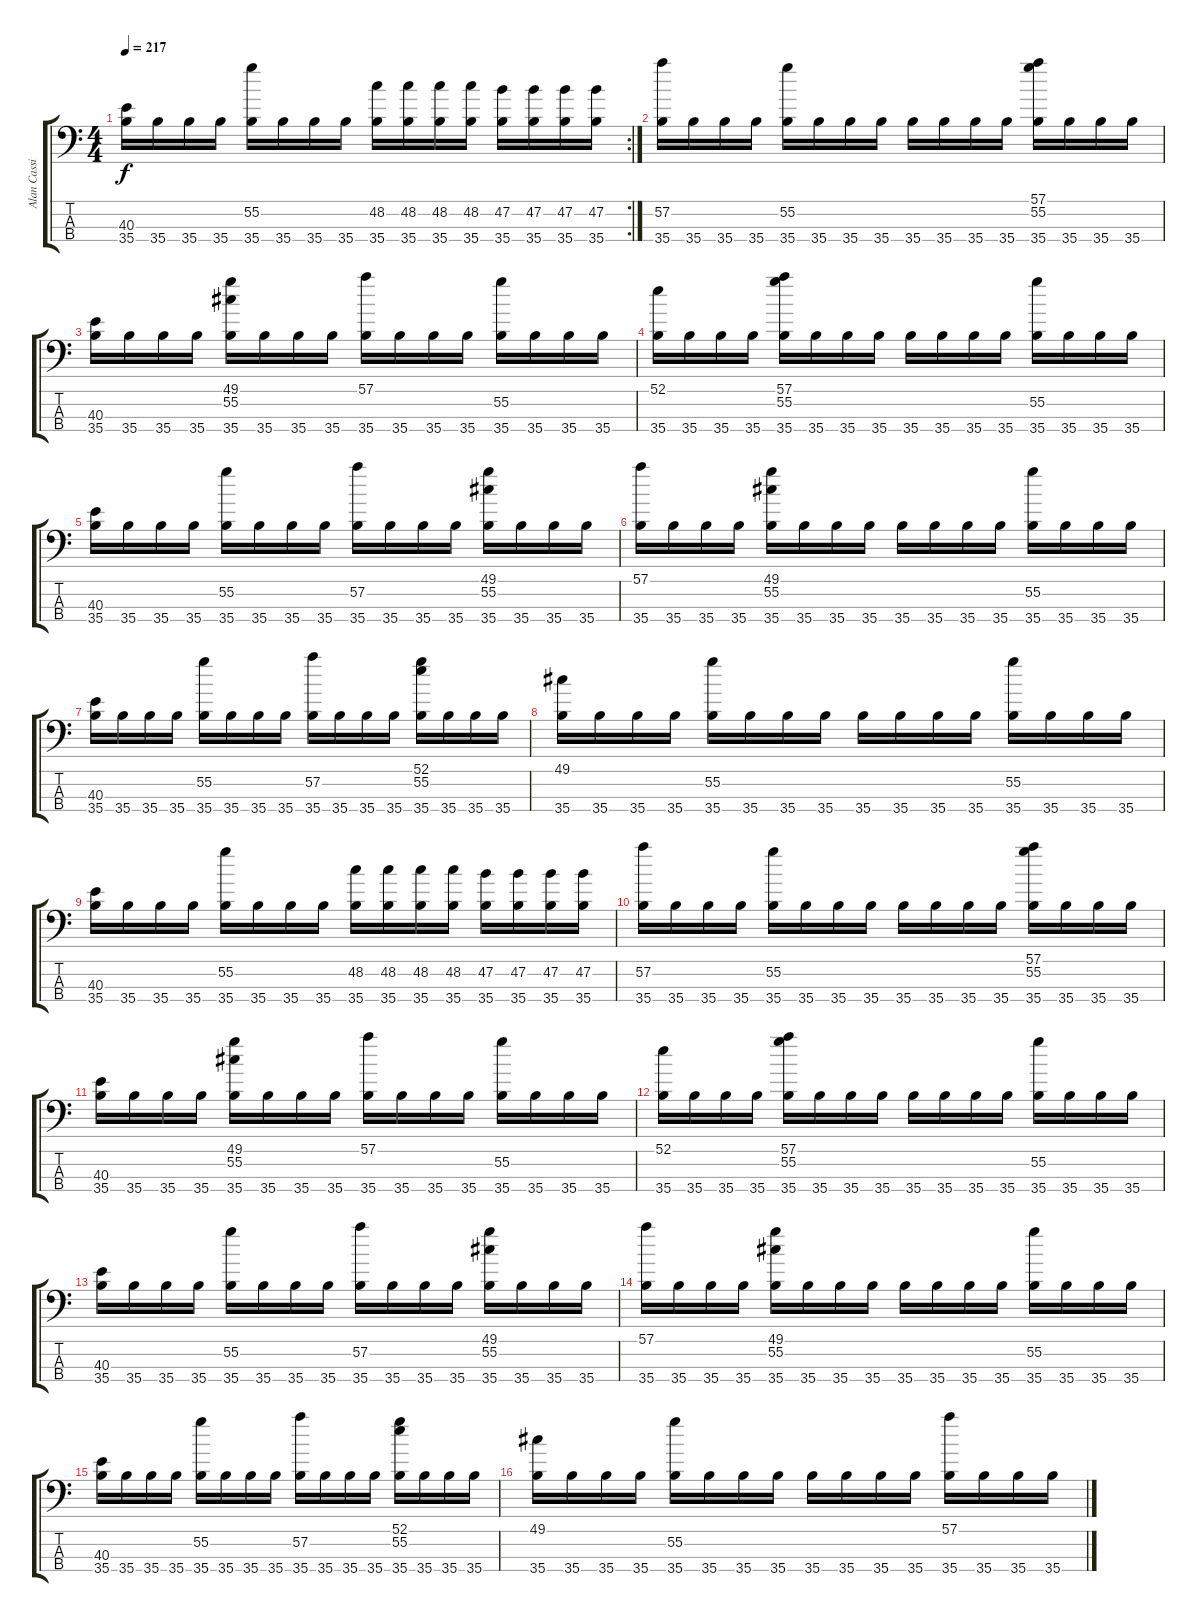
\track ("Alan Cassidy (Drums)" "Alan Cassi") {instrument acousticgrandpiano}
\staff {score tabs}
\tuning (C-1 C-1 C-1 C-1) {hide}
\rc 2
\ts (4 4)
\tempo 217
\clef f4
\ks c
(40.3 35.4).16{dy f} 35.4.16 35.4.16 35.4.16 (55.2 35.4).16 35.4.16 35.4.16 35.4.16 (48.2 35.4).16 (48.2 35.4).16 (48.2 35.4).16 (48.2 35.4).16 (47.2 35.4).16 (47.2 35.4).16 (47.2 35.4).16 (47.2 35.4).16 |
(57.2 35.4).16 35.4.16 35.4.16 35.4.16 (55.2 35.4).16 35.4.16 35.4.16 35.4.16 35.4.16 35.4.16 35.4.16 35.4.16 (57.1 55.2 35.4).16 35.4.16 35.4.16 35.4.16 |
(40.3 35.4).16 35.4.16 35.4.16 35.4.16 (49.1 55.2 35.4).16 35.4.16 35.4.16 35.4.16 (57.1 35.4).16 35.4.16 35.4.16 35.4.16 (55.2 35.4).16 35.4.16 35.4.16 35.4.16 |
(52.1 35.4).16 35.4.16 35.4.16 35.4.16 (57.1 55.2 35.4).16 35.4.16 35.4.16 35.4.16 35.4.16 35.4.16 35.4.16 35.4.16 (55.2 35.4).16 35.4.16 35.4.16 35.4.16 |
(40.3 35.4).16 35.4.16 35.4.16 35.4.16 (55.2 35.4).16 35.4.16 35.4.16 35.4.16 (57.2 35.4).16 35.4.16 35.4.16 35.4.16 (49.1 55.2 35.4).16 35.4.16 35.4.16 35.4.16 |
(57.1 35.4).16 35.4.16 35.4.16 35.4.16 (49.1 55.2 35.4).16 35.4.16 35.4.16 35.4.16 35.4.16 35.4.16 35.4.16 35.4.16 (55.2 35.4).16 35.4.16 35.4.16 35.4.16 |
(40.3 35.4).16 35.4.16 35.4.16 35.4.16 (55.2 35.4).16 35.4.16 35.4.16 35.4.16 (57.2 35.4).16 35.4.16 35.4.16 35.4.16 (52.1 55.2 35.4).16 35.4.16 35.4.16 35.4.16 |
(49.1 35.4).16 35.4.16 35.4.16 35.4.16 (55.2 35.4).16 35.4.16 35.4.16 35.4.16 35.4.16 35.4.16 35.4.16 35.4.16 (55.2 35.4).16 35.4.16 35.4.16 35.4.16 |
(40.3 35.4).16 35.4.16 35.4.16 35.4.16 (55.2 35.4).16 35.4.16 35.4.16 35.4.16 (48.2 35.4).16 (48.2 35.4).16 (48.2 35.4).16 (48.2 35.4).16 (47.2 35.4).16 (47.2 35.4).16 (47.2 35.4).16 (47.2 35.4).16 |
(57.2 35.4).16 35.4.16 35.4.16 35.4.16 (55.2 35.4).16 35.4.16 35.4.16 35.4.16 35.4.16 35.4.16 35.4.16 35.4.16 (57.1 55.2 35.4).16 35.4.16 35.4.16 35.4.16 |
(40.3 35.4).16 35.4.16 35.4.16 35.4.16 (49.1 55.2 35.4).16 35.4.16 35.4.16 35.4.16 (57.1 35.4).16 35.4.16 35.4.16 35.4.16 (55.2 35.4).16 35.4.16 35.4.16 35.4.16 |
(52.1 35.4).16 35.4.16 35.4.16 35.4.16 (57.1 55.2 35.4).16 35.4.16 35.4.16 35.4.16 35.4.16 35.4.16 35.4.16 35.4.16 (55.2 35.4).16 35.4.16 35.4.16 35.4.16 |
(40.3 35.4).16 35.4.16 35.4.16 35.4.16 (55.2 35.4).16 35.4.16 35.4.16 35.4.16 (57.2 35.4).16 35.4.16 35.4.16 35.4.16 (49.1 55.2 35.4).16 35.4.16 35.4.16 35.4.16 |
(57.1 35.4).16 35.4.16 35.4.16 35.4.16 (49.1 55.2 35.4).16 35.4.16 35.4.16 35.4.16 35.4.16 35.4.16 35.4.16 35.4.16 (55.2 35.4).16 35.4.16 35.4.16 35.4.16 |
(40.3 35.4).16 35.4.16 35.4.16 35.4.16 (55.2 35.4).16 35.4.16 35.4.16 35.4.16 (57.2 35.4).16 35.4.16 35.4.16 35.4.16 (52.1 55.2 35.4).16 35.4.16 35.4.16 35.4.16 |
(49.1 35.4).16 35.4.16 35.4.16 35.4.16 (55.2 35.4).16 35.4.16 35.4.16 35.4.16 35.4.16 35.4.16 35.4.16 35.4.16 (57.1 35.4).16 35.4.16 35.4.16 35.4.16
